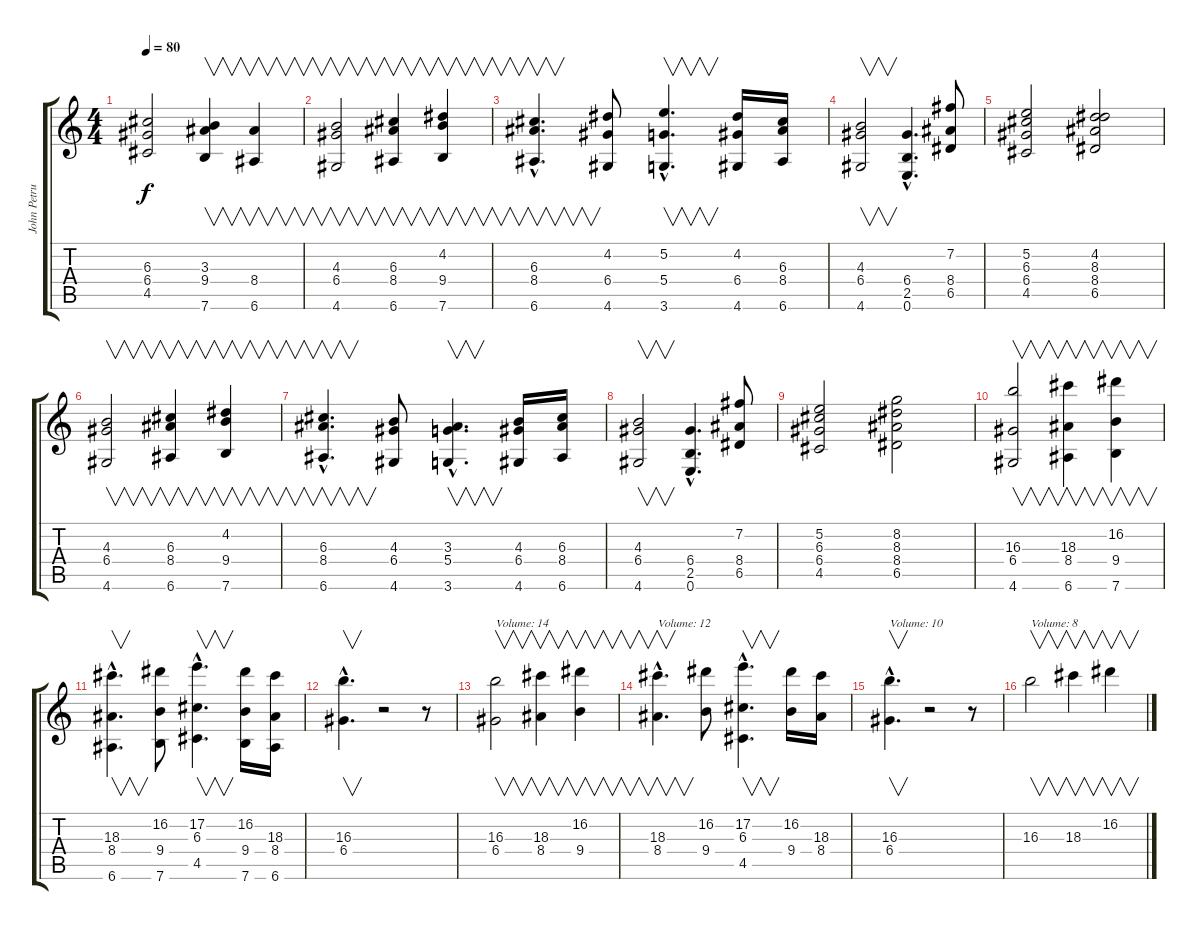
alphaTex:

\track ("John Petrucci - 6 Strings Guitar" "John Petru") {instrument acousticguitarsteel}
\staff {score tabs}
\tuning (E4 B3 G3 D3 A2 E2) {hide}
\ts (4 4)
\tempo 80
\clef g2
\ks c
(6.3 6.4 4.5).2{dy f} (3.3 9.4 7.6).4{v} (8.4 6.6).4{v} |
(4.3 6.4 4.6).2{v} (6.3 8.4 6.6).4{v} (4.2 9.4 7.6).4{v} |
(6.3{hac} 8.4{hac} 6.6{hac}).4{v d} (4.2 6.4 4.6).8 (5.2{hac} 5.4{hac} 3.6{hac}).4{v d} (4.2 6.4 4.6).16 (6.3 8.4 6.6).16 |
(4.3 6.4 4.6).2{v} (6.4{hac} 2.5{hac} 0.6{hac}).4{d} (7.2 8.4 6.5).8 |
(5.2 6.3 6.4 4.5).2 (4.2 8.3 8.4 6.5).2 |
(4.3 6.4 4.6).2{v} (6.3 8.4 6.6).4{v} (4.2 9.4 7.6).4{v} |
(6.3{hac} 8.4{hac} 6.6{hac}).4{v d} (4.3 6.4 4.6).8 (3.3{hac} 5.4{hac} 3.6{hac}).4{v d} (4.3 6.4 4.6).16 (6.3 8.4 6.6).16 |
(4.3 6.4 4.6).2{v} (6.4{hac} 2.5{hac} 0.6{hac}).4{d} (7.2 8.4 6.5).8 |
(5.2 6.3 6.4 4.5).2 (8.2 8.3 8.4 6.5).2 |
(16.3 6.4 4.6).2{v} (18.3 8.4 6.6).4{v} (16.2 9.4 7.6).4{v} |
(18.3{hac} 8.4{hac} 6.6{hac}).4{v d} (16.2 9.4 7.6).8 (17.2{hac} 6.3{hac} 4.5{hac}).4{v d} (16.2 9.4 7.6).16 (18.3 8.4 6.6).16 |
(16.3{hac} 6.4{hac}).4{v d} r.2 r.8 |
(16.3 6.4).2{v txt "Volume: 14" volume 14} (18.3 8.4).4{v} (16.2 9.4).4{v} |
(18.3{hac} 8.4{hac}).4{v d txt "Volume: 12" volume 12} (16.2 9.4).8 (17.2{hac} 6.3{hac} 4.5{hac}).4{v d} (16.2 9.4).16 (18.3 8.4).16 |
(16.3{hac} 6.4{hac}).4{v d txt "Volume: 10" volume 10} r.2 r.8 |
16.3.2{v txt "Volume: 8" volume 8} 18.3.4{v} 16.2.4{v}
